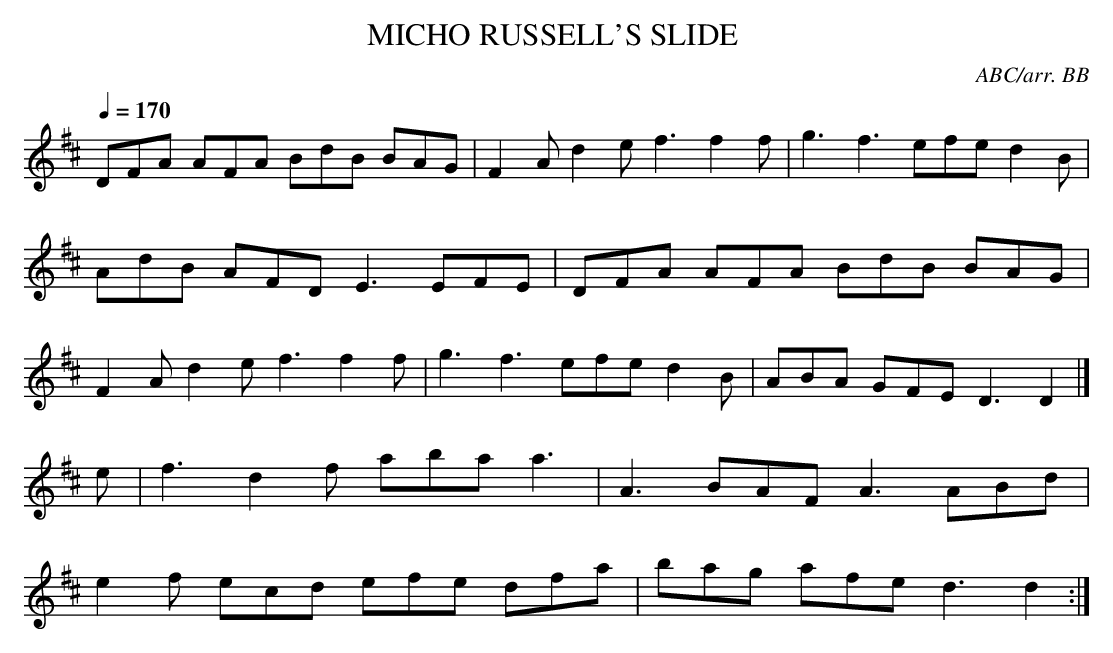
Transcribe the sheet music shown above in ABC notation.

X:1
T:MICHO RUSSELL'S SLIDE \
C:ABC/arr. BB\
M:12/8\
L:1/8\
Q:1/4=170\
K:D\
DFA AFA BdB BAG|F2A d2e f3 f2f|\
g3 f3 efe d2 B|AdB AFD E3 EFE|\
DFA AFA BdB BAG|F2 A d2 e f3 f2 f|\
g3 f3 efe d2 B|ABA GFE D3 D2|]\
e|f3 d2 f aba a3|A3 BAF A3 ABd|\
e2f ecd efe dfa|bag afe d3 d2 :|\
\
\
\
